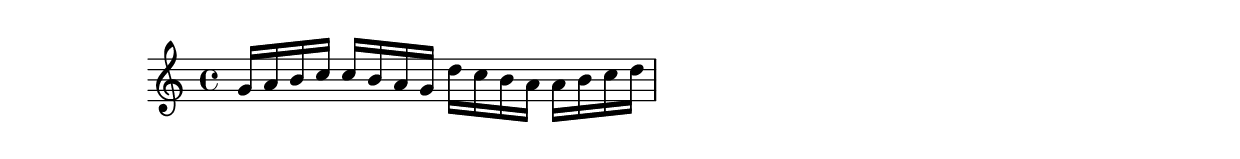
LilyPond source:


\version "1.9.1"
\header { texidoc = "@cindex Beam Damp
Beams are less steep than the notes they encompass. " }

\score{
	\notes\relative c''{
%		\stemUp
%		 a16[ b b c]
%		 c[ b b a]
%		\stemDown
%		 c[ b b a]
%		 a[ b b c]
		\stemUp
		 g16[ a b c]
		 c[ b a g]
		\stemDown
		 d'[ c b a]
		 a[ b c d]
	}
	\paper{
		raggedright = ##t
	}
}


